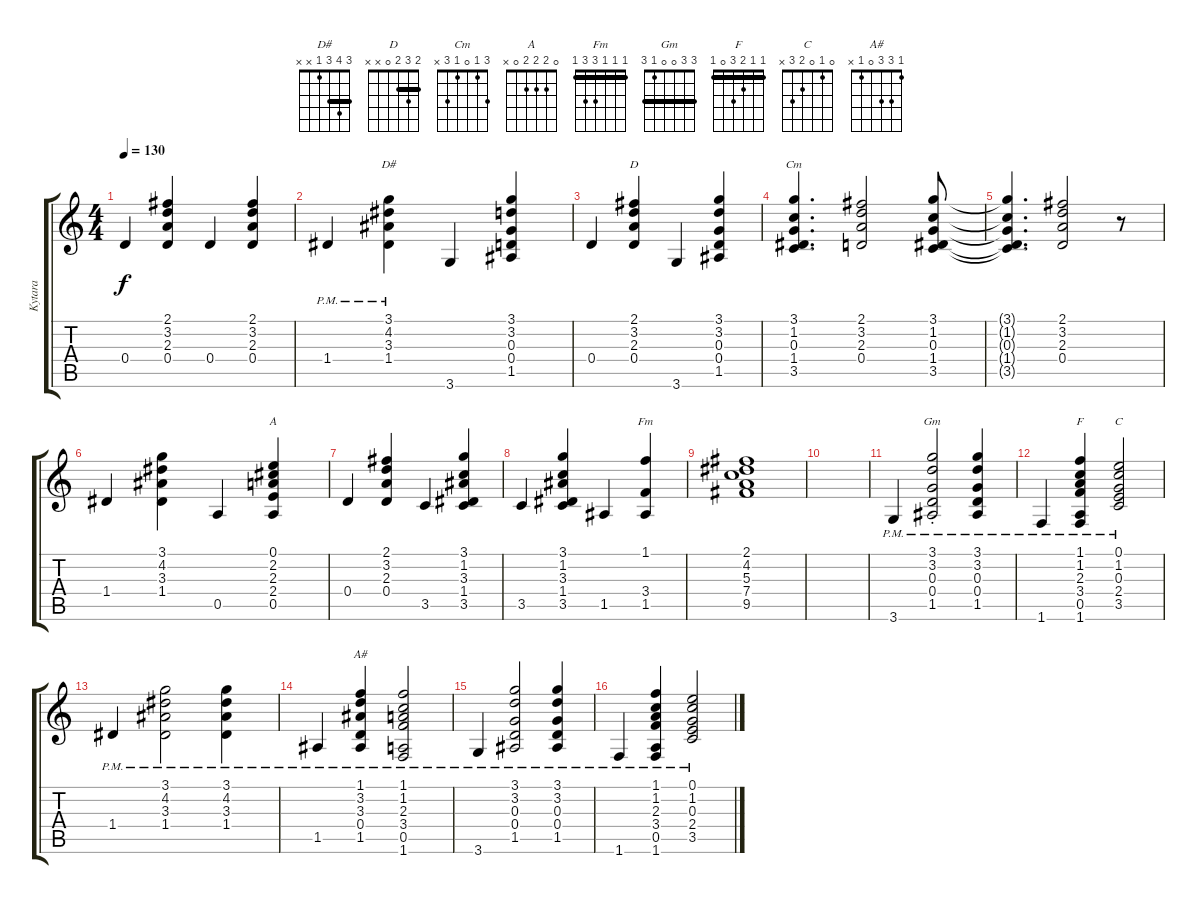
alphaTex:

\track ("Kytara" "Kytara") {instrument acousticguitarnylon}
\staff {score tabs}
\tuning (E4 B3 G3 D3 A2 E2) {hide}
\chord ("D#" 3 4 3 1 x x) {barre 3}
\chord ("D" 2 3 2 0 x x) {barre 2}
\chord ("Cm" 3 1 0 1 3 x)
\chord ("A" 0 2 2 2 0 x)
\chord ("Fm" 1 1 1 3 3 1) {barre 1}
\chord ("Gm" 3 3 0 0 1 3) {barre 3}
\chord ("F" 1 1 2 3 0 1) {barre 1}
\chord ("C" 0 1 0 2 3 x)
\chord ("A#" 1 3 3 0 1 x)
\ts (4 4)
\tempo 130
\clef g2
\ks c
0.4.4{dy f} (2.1 3.2 2.3 0.4).4 0.4.4 (2.1 3.2 2.3 0.4).4 |
1.4{pm}.4 (3.1{pm} 4.2{pm} 3.3{pm} 1.4{pm}).4{ch "D#"} 3.6.4 (3.1 3.2 0.3 0.4 1.5).4 |
0.4.4 (2.1 3.2 2.3 0.4).4{ch "D"} 3.6.4 (3.1 3.2 0.3 0.4 1.5).4 |
(3.1 1.2 0.3 1.4 3.5).4{d ch "Cm"} (2.1 3.2 2.3 0.4).2 (3.1 1.2 0.3 1.4 3.5).8 |
(3.1{t} 1.2{t} 0.3{t} 1.4{t} 3.5{t}).4{d} (2.1 3.2 2.3 0.4).2 r.8 |
1.4.4 (3.1 4.2 3.3 1.4).4 0.5.4 (0.1 2.2 2.3 2.4 0.5).4{ch "A"} |
0.4.4 (2.1 3.2 2.3 0.4).4 3.5.4 (3.1 1.2 3.3 1.4 3.5).4 |
3.5.4 (3.1 1.2 3.3 1.4 3.5).4 1.5.4 (1.1 3.4 1.5).4{ch "Fm"} |
(2.1 4.2 5.3 7.4 9.5).1 |
|
3.6{pm}.4 (3.1{pm} 3.2{pm} 0.3{pm st} 0.4{pm} 1.5{pm}).2{ch "Gm"} (3.1{pm} 3.2{pm} 0.3{pm} 0.4{pm} 1.5{pm}).4 |
1.6{pm}.4 (1.1{pm} 1.2{pm} 2.3{pm} 3.4{pm} 0.5{pm} 1.6{pm}).4{ch "F"} (0.1{pm} 1.2{pm} 0.3{pm} 2.4{pm} 3.5{pm}).2{ch "C"} |
1.4{pm}.4 (3.1{pm} 4.2{pm} 3.3{pm} 1.4{pm}).2 (3.1{pm} 4.2{pm} 3.3{pm} 1.4{pm}).4 |
1.5{pm}.4 (1.1{pm} 3.2{pm} 3.3{pm} 0.4{pm} 1.5{pm}).4{ch "A#"} (1.1{pm} 1.2{pm} 2.3{pm} 3.4{pm} 0.5{pm} 1.6{pm}).2 |
3.6{pm}.4 (3.1{pm} 3.2{pm} 0.3{pm} 0.4{pm} 1.5{pm}).2 (3.1{pm} 3.2{pm} 0.3{pm} 0.4{pm} 1.5{pm}).4 |
1.6{pm}.4 (1.1{pm} 1.2{pm} 2.3{pm} 3.4{pm} 0.5{pm} 1.6{pm}).4 (0.1{pm} 1.2{pm} 0.3{pm} 2.4{pm} 3.5{pm}).2
